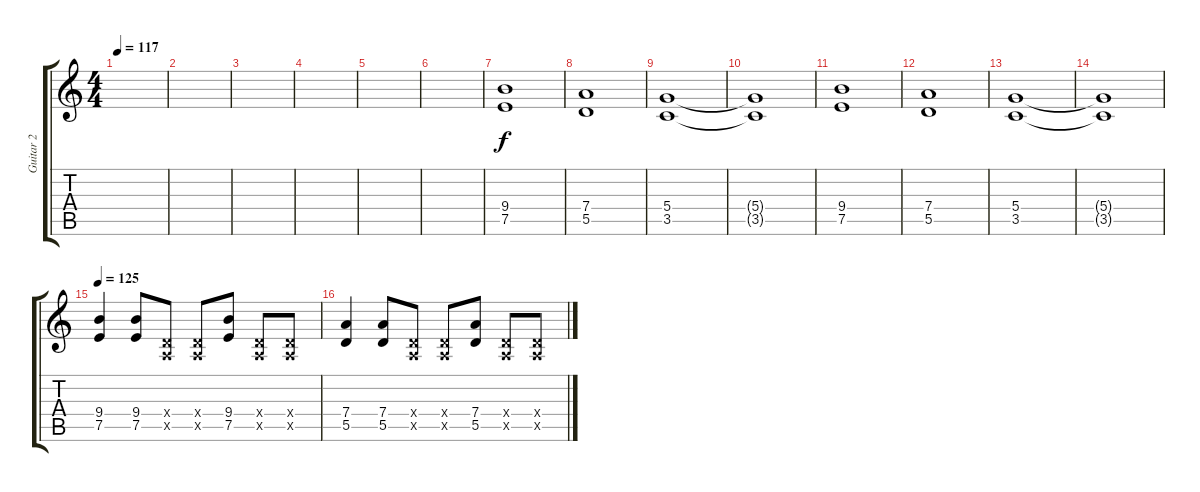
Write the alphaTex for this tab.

\track ("Guitar 2" "Guitar 2") {instrument distortionguitar}
\staff {score tabs}
\tuning (E4 B3 G3 D3 A2 E2) {hide}
\ts (4 4)
\tempo 117
\clef g2
\ks c
|
|
|
|
|
|
(9.4 7.5).1 |
(7.4 5.5).1 |
(5.4 3.5).1 |
(5.4{t} 3.5{t}).1 |
(9.4 7.5).1 |
(7.4 5.5).1 |
(5.4 3.5).1 |
(5.4{t} 3.5{t}).1 |
\tempo 125
(9.4 7.5).4 (9.4 7.5).8 (0.4{x} 0.5{x}).8 (0.4{x} 0.5{x}).8 (9.4 7.5).8 (0.4{x} 0.5{x}).8 (0.4{x} 0.5{x}).8 |
(7.4 5.5).4 (7.4 5.5).8 (0.4{x} 0.5{x}).8 (0.4{x} 0.5{x}).8 (7.4 5.5).8 (0.4{x} 0.5{x}).8 (0.4{x} 0.5{x}).8
